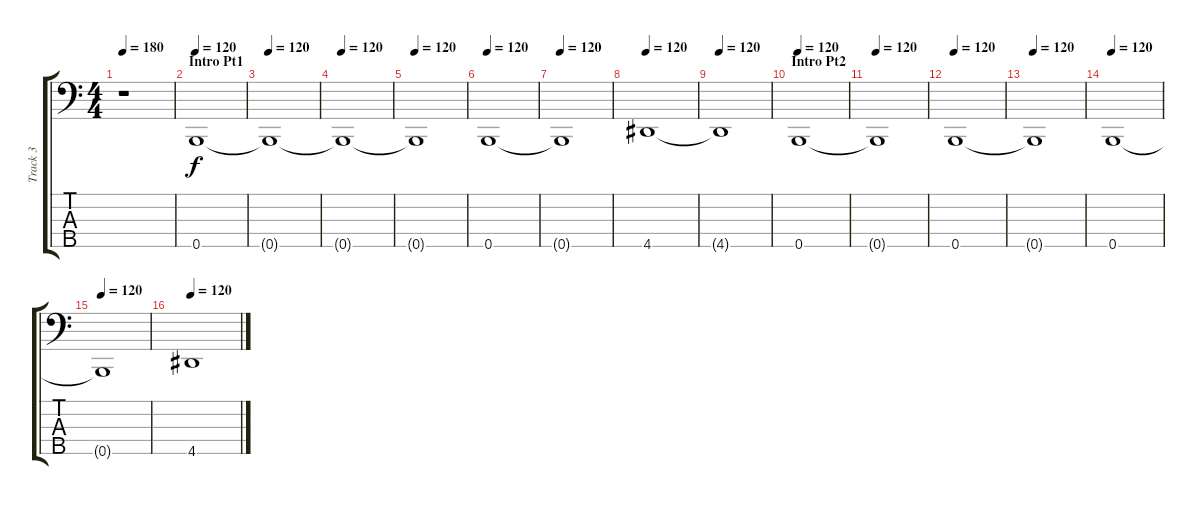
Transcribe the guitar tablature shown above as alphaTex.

\track ("Track 3" "Track 3") {instrument electricbasspick}
\staff {score tabs}
\tuning (G2 D2 A1 E1 B0) {hide}
\ts (4 4)
\tempo 180
\tempo 120
\tempo 180
\clef f4
\ks c
r.1{dy f instrument electricbasspick} |
\section ("" "Intro Pt1")
\tempo 120
0.5.1 |
\tempo 120
0.5{t}.1 |
\tempo 120
0.5{t}.1 |
\tempo 120
0.5{t}.1 |
\tempo 120
0.5.1 |
\tempo 120
0.5{t}.1 |
\tempo 120
4.5.1 |
\tempo 120
4.5{t}.1 |
\section ("" "Intro Pt2")
\tempo 120
0.5.1 |
\tempo 120
0.5{t}.1 |
\tempo 120
0.5.1 |
\tempo 120
0.5{t}.1 |
\tempo 120
0.5.1 |
\tempo 120
0.5{t}.1 |
\tempo 120
4.5.1
